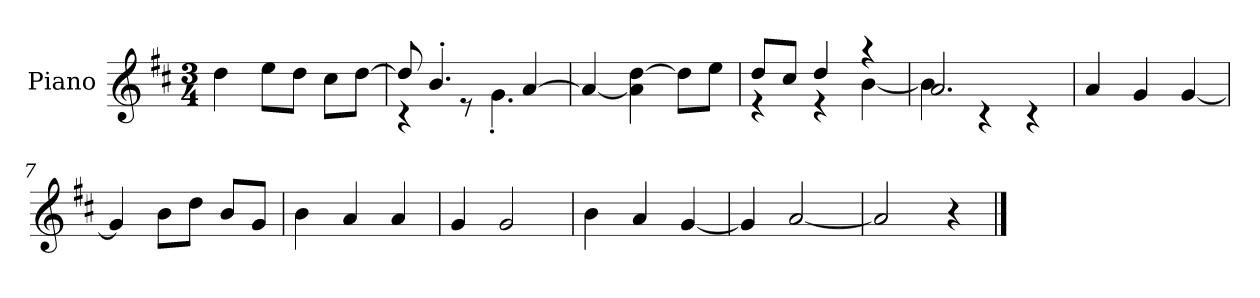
**kern
*part1
*staff1
*I"Piano
*I'P-no
*clefG2
*k[f#c#]
*M3/4
*MM178
=1
4dd\
8ee\L
8dd\J
8cc#\L
[8dd\J
=2
*^
8dd/]	4r
4.b'/	.
.	8r
.	4.g'\
[4a/	.
*v	*v
=3
4a/_
4a\] [4dd\
8dd\L]
8ee\J
=4
*^
8dd/L	4r
8cc#/J	.
4dd/	4r
4r	[4b\
=5	=5
2.a/	4b\]
.	4r
.	4r
*v	*v
=6
4a/
4g/
[4g/
=7
4g/]
8b\L
8dd\J
8b/L
8g/J
=8
4b\
4a/
4a/
!!LO:LB:g=z
=9
4g/
2g/
=10
4b\
4a/
[4g/
=11
4g/]
[2a/
=12
2a/]
4r
==
*-
